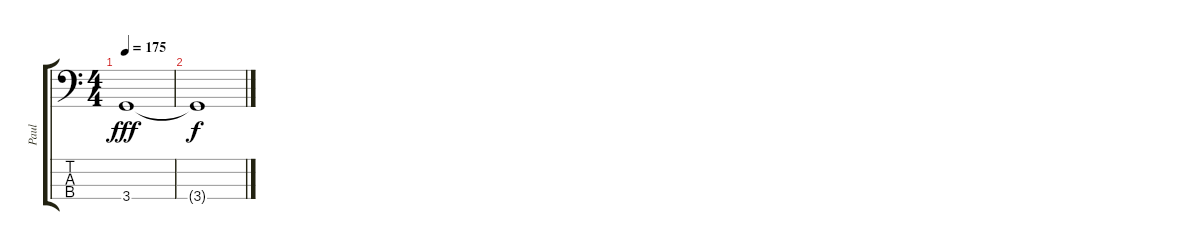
\track ("Paul " "Paul ") {instrument electricbassfinger}
\staff {score tabs}
\tuning (G2 D2 A1 E1) {hide}
\ts (4 4)
\tempo 175
\clef f4
\ks c
3.4.1{dy fff} |
3.4{t}.1{dy f}
